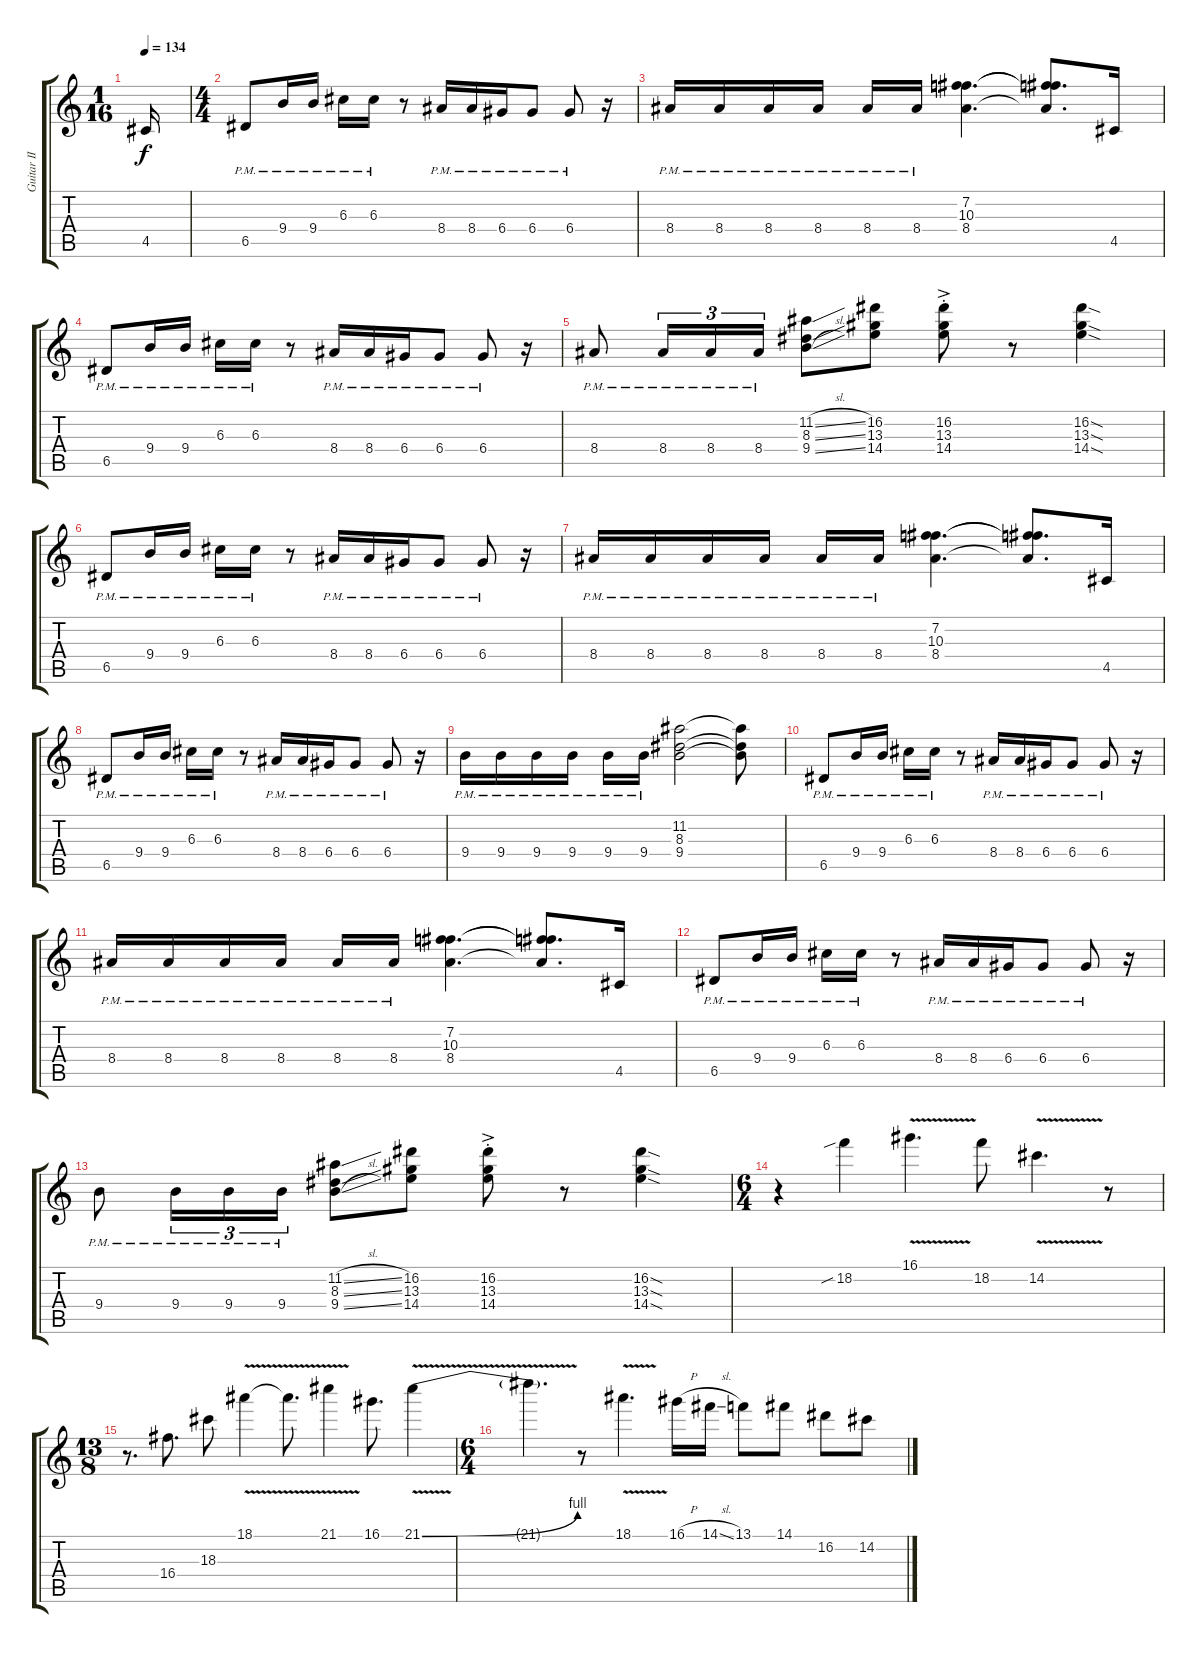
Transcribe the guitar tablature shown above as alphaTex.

\track ("Guitar II" "Guitar II") {instrument distortionguitar}
\staff {score tabs}
\tuning (E4 B3 G3 D3 A2 E2) {hide}
\ts (1 16)
\tempo 134
\clef g2
\ks c
4.5.16{dy f instrument distortionguitar} |
\ts (4 4)
6.5{pm}.8 9.4{pm}.16 9.4{pm}.16 6.3{pm}.16 6.3{pm}.16 r.8 8.4{pm}.16 8.4{pm}.16 6.4{pm}.16 6.4{pm}.8 6.4{pm}.8 r.16 |
8.4{pm}.16 8.4{pm}.16 8.4{pm}.16 8.4{pm}.16 8.4{pm}.16 8.4{pm}.16 (7.2 10.3 8.4).4{d} (7.2{t} 10.3{t} 8.4{t}).8{d} 4.5.16 |
6.5{pm}.8 9.4{pm}.16 9.4{pm}.16 6.3{pm}.16 6.3{pm}.16 r.8 8.4{pm}.16 8.4{pm}.16 6.4{pm}.16 6.4{pm}.8 6.4{pm}.8 r.16 |
8.4{pm}.8 8.4{pm}.16{tu (3 2)} 8.4{pm}.16{tu (3 2)} 8.4{pm}.16{tu (3 2)} (11.2{sl} 8.3{sl} 9.4{sl}).8 (16.2 13.3 14.4).8 (16.2{ac st} 13.3{ac st} 14.4{ac st}).8 r.8 (16.2{sod} 13.3{sod} 14.4{sod}).4 |
6.5{pm}.8 9.4{pm}.16 9.4{pm}.16 6.3{pm}.16 6.3{pm}.16 r.8 8.4{pm}.16 8.4{pm}.16 6.4{pm}.16 6.4{pm}.8 6.4{pm}.8 r.16 |
8.4{pm}.16 8.4{pm}.16 8.4{pm}.16 8.4{pm}.16 8.4{pm}.16 8.4{pm}.16 (7.2 10.3 8.4).4{d} (7.2{t} 10.3{t} 8.4{t}).8{d} 4.5.16 |
6.5{pm}.8 9.4{pm}.16 9.4{pm}.16 6.3{pm}.16 6.3{pm}.16 r.8 8.4{pm}.16 8.4{pm}.16 6.4{pm}.16 6.4{pm}.8 6.4{pm}.8 r.16 |
9.4{pm}.16 9.4{pm}.16 9.4{pm}.16 9.4{pm}.16 9.4{pm}.16 9.4{pm}.16 (11.2 8.3 9.4).2 (11.2{t} 8.3{t} 9.4{t}).8 |
6.5{pm}.8 9.4{pm}.16 9.4{pm}.16 6.3{pm}.16 6.3{pm}.16 r.8 8.4{pm}.16 8.4{pm}.16 6.4{pm}.16 6.4{pm}.8 6.4{pm}.8 r.16 |
8.4{pm}.16 8.4{pm}.16 8.4{pm}.16 8.4{pm}.16 8.4{pm}.16 8.4{pm}.16 (7.2 10.3 8.4).4{d} (7.2{t} 10.3{t} 8.4{t}).8{d} 4.5.16 |
6.5{pm}.8 9.4{pm}.16 9.4{pm}.16 6.3{pm}.16 6.3{pm}.16 r.8 8.4{pm}.16 8.4{pm}.16 6.4{pm}.16 6.4{pm}.8 6.4{pm}.8 r.16 |
9.4{pm}.8 9.4{pm}.16{tu (3 2)} 9.4{pm}.16{tu (3 2)} 9.4{pm}.16{tu (3 2)} (11.2{sl} 8.3{sl} 9.4{sl}).8 (16.2 13.3 14.4).8 (16.2{ac st} 13.3{ac st} 14.4{ac st}).8 r.8 (16.2{sod} 13.3{sod} 14.4{sod}).4 |
\ts (6 4)
r.4 18.2{sib}.4 16.1{v}.4{d} 18.2.8 14.2{v}.4{d} r.8 |
\ts (13 8)
r.8{d} 16.4.8{d} 18.3.8 18.1{v}.4 18.1{v t}.8{d} 21.1{v}.4 16.1.8{d} 21.1{be (bend 0 0 60 4) v}.4 |
\ts (6 4)
21.1{t}.4{d} r.8 18.1{v}.4{d} 16.1{h}.16 14.1{sl}.16 13.1.8 14.1.8 16.2.8 14.2.8
